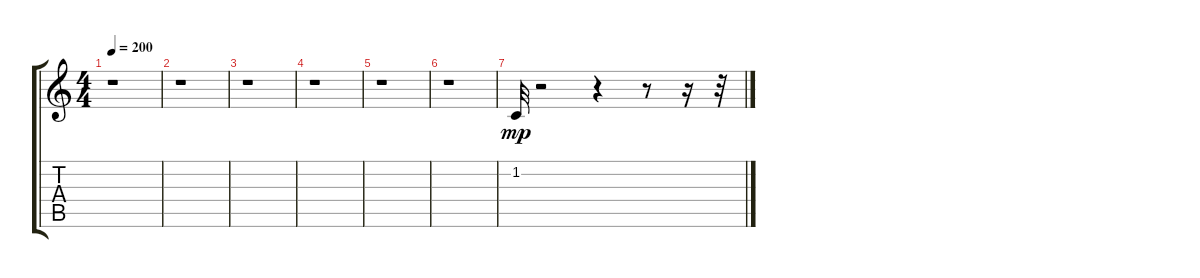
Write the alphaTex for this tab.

\track "" {instrument clarinet}
\staff {score tabs}
\tuning (E4 B3 G3 D3 A2 E2) {hide}
\ts (4 4)
\tempo 200
\clef g2
\ks c
r.1{dy f} |
r.1 |
r.1 |
r.1 |
r.1 |
r.1 |
1.2.32{dy mp} r.2 r.4 r.8 r.16 r.32
